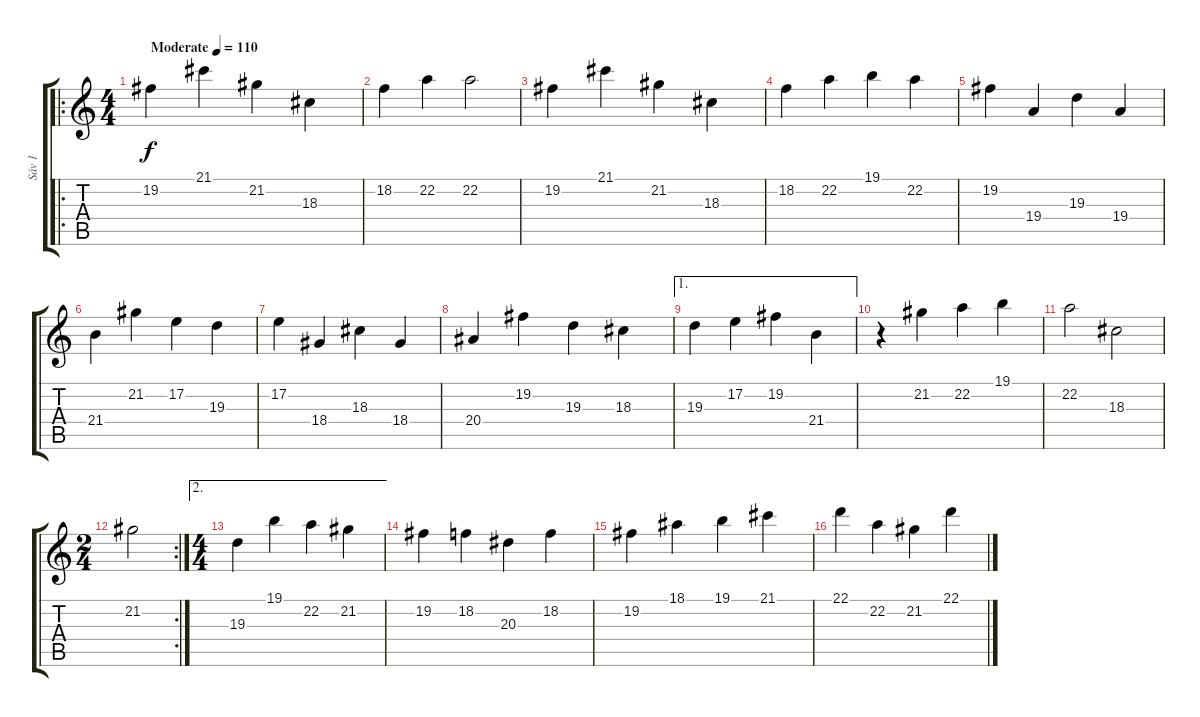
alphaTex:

\track ("Sáv 1" "Sáv 1") {instrument musicbox}
\staff {score tabs}
\tuning (E4 B3 G3 D3 A2 E2) {hide}
\ro
\ts (4 4)
\tempo (110 "Moderate")
\clef g2
\ks c
19.2.4{dy f instrument musicbox} 21.1.4 21.2.4 18.3.4 |
18.2.4 22.2.4 22.2.2 |
19.2.4 21.1.4 21.2.4 18.3.4 |
18.2.4 22.2.4 19.1.4 22.2.4 |
19.2.4 19.4.4 19.3.4 19.4.4 |
21.4.4 21.2.4 17.2.4 19.3.4 |
17.2.4 18.4.4 18.3.4 18.4.4 |
20.4.4 19.2.4 19.3.4 18.3.4 |
\ae 1
19.3.4 17.2.4 19.2.4 21.4.4 |
r.4 21.2.4 22.2.4 19.1.4 |
22.2.2 18.3.2 |
\rc 2
\ts (2 4)
21.2.2 |
\ae 2
\ts (4 4)
19.3.4 19.1.4 22.2.4 21.2.4 |
19.2.4 18.2.4 20.3.4 18.2.4 |
19.2.4 18.1.4 19.1.4 21.1.4 |
22.1.4 22.2.4 21.2.4 22.1.4
